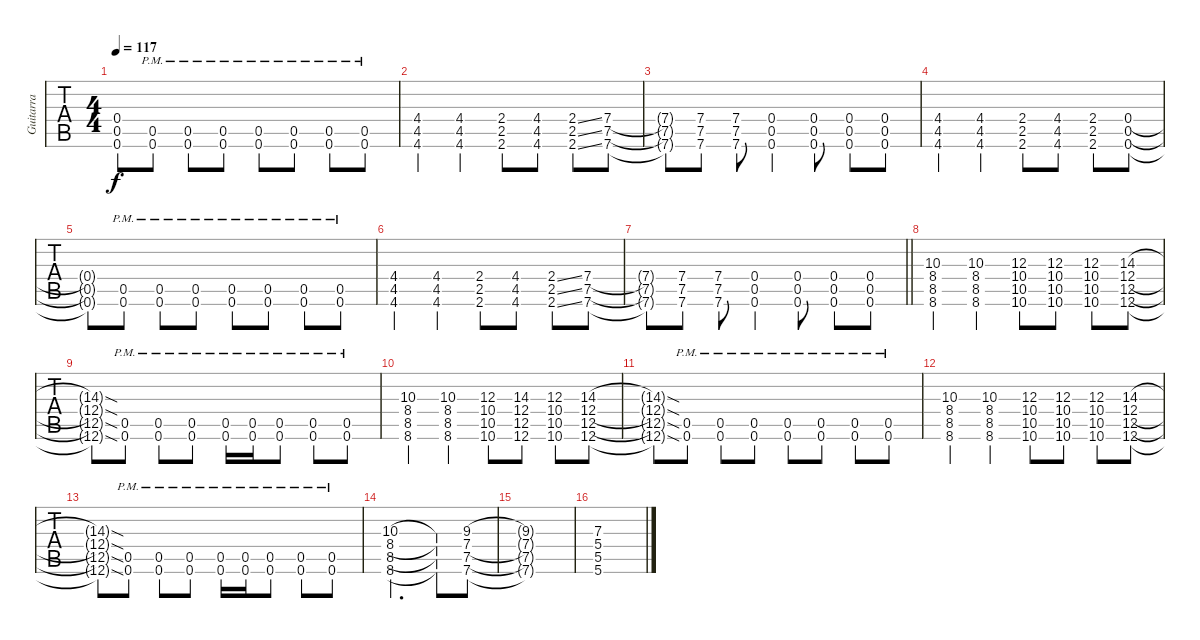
\track ("Guitarra" "Guitarra") {instrument distortionguitar}
\staff {tabs}
\tuning (D4 A3 F3 C3 G2 C2) {hide}
\ts (4 4)
\tempo 117
\clef g2
\ks c
(0.4{t} 0.5{t} 0.6{t}).8{dy f} (0.5{pm st} 0.6{pm st}).8 (0.5{pm st} 0.6{pm st}).8 (0.5{pm st} 0.6{pm st}).8 (0.5{pm st} 0.6{pm st}).8 (0.5{pm st} 0.6{pm st}).8 (0.5{pm st} 0.6{pm st}).8 (0.5{pm st} 0.6{pm st}).8 |
(4.4 4.5 4.6).4 (4.4 4.5 4.6).4 (2.4 2.5 2.6).8 (4.4 4.5 4.6).8 (2.4{ss} 2.5{ss} 2.6{ss}).8 (7.4 7.5 7.6).8 |
(7.4{t} 7.5{t} 7.6{t}).8 (7.4 7.5 7.6).8 (7.4 7.5 7.6).8 (0.4 0.5 0.6).4 (0.4 0.5 0.6).8 (0.4 0.5 0.6).8 (0.4 0.5 0.6).8 |
(4.4 4.5 4.6).4 (4.4 4.5 4.6).4 (2.4 2.5 2.6).8 (4.4 4.5 4.6).8 (2.4 2.5 2.6).8 (0.4 0.5 0.6).8 |
(0.4{t} 0.5{t} 0.6{t}).8 (0.5{pm st} 0.6{pm st}).8 (0.5{pm st} 0.6{pm st}).8 (0.5{pm st} 0.6{pm st}).8 (0.5{pm st} 0.6{pm st}).8 (0.5{pm st} 0.6{pm st}).8 (0.5{pm st} 0.6{pm st}).8 (0.5{pm st} 0.6{pm st}).8 |
(4.4 4.5 4.6).4 (4.4 4.5 4.6).4 (2.4 2.5 2.6).8 (4.4 4.5 4.6).8 (2.4{ss} 2.5{ss} 2.6{ss}).8 (7.4 7.5 7.6).8 |
\barLineRight lightlight
(7.4{t} 7.5{t} 7.6{t}).8 (7.4 7.5 7.6).8 (7.4 7.5 7.6).8 (0.4 0.5 0.6).4 (0.4 0.5 0.6).8 (0.4 0.5 0.6).8 (0.4 0.5 0.6).8 |
(10.3 8.4 8.5 8.6).4 (10.3 8.4 8.5 8.6).4 (12.3 10.4 10.5 10.6).8 (12.3 10.4 10.5 10.6).8 (12.3 10.4 10.5 10.6).8 (14.3 12.4 12.5 12.6).8 |
(14.3{sod t} 12.4{sod t} 12.5{sod t} 12.6{sod t}).8 (0.5{pm st} 0.6{pm st}).8 (0.5{pm st} 0.6{pm st}).8 (0.5{pm st} 0.6{pm st}).8 (0.5{pm st} 0.6{pm st}).16 (0.5{pm st} 0.6{pm st}).16 (0.5{pm st} 0.6{pm st}).8 (0.5{pm st} 0.6{pm st}).8 (0.5{pm st} 0.6{pm st}).8 |
(10.3 8.4 8.5 8.6).4 (10.3 8.4 8.5 8.6).4 (12.3 10.4 10.5 10.6).8 (14.3 12.4 12.5 12.6).8 (12.3 10.4 10.5 10.6).8 (14.3 12.4 12.5 12.6).8 |
(14.3{sod t} 12.4{sod t} 12.5{sod t} 12.6{sod t}).8 (0.5{pm st} 0.6{pm st}).8 (0.5{pm st} 0.6{pm st}).8 (0.5{pm st} 0.6{pm st}).8 (0.5{pm st} 0.6{pm st}).8 (0.5{pm st} 0.6{pm st}).8 (0.5{pm st} 0.6{pm st}).8 (0.5{pm st} 0.6{pm st}).8 |
(10.3 8.4 8.5 8.6).4 (10.3 8.4 8.5 8.6).4 (12.3 10.4 10.5 10.6).8 (12.3 10.4 10.5 10.6).8 (12.3 10.4 10.5 10.6).8 (14.3 12.4 12.5 12.6).8 |
(14.3{sod t} 12.4{sod t} 12.5{sod t} 12.6{sod t}).8 (0.5{pm st} 0.6{pm st}).8 (0.5{pm st} 0.6{pm st}).8 (0.5{pm st} 0.6{pm st}).8 (0.5{pm st} 0.6{pm st}).16 (0.5{pm st} 0.6{pm st}).16 (0.5{pm st} 0.6{pm st}).8 (0.5{pm st} 0.6{pm st}).8 (0.5{pm st} 0.6{pm st}).8 |
(10.3 8.4 8.5 8.6).2{d} (10.3{t} 8.4{t} 8.5{t} 8.6{t}).8 (9.3 7.4 7.5 7.6).8 |
(9.3{t} 7.4{t} 7.5{t} 7.6{t}).1 |
(7.3 5.4 5.5 5.6).1
